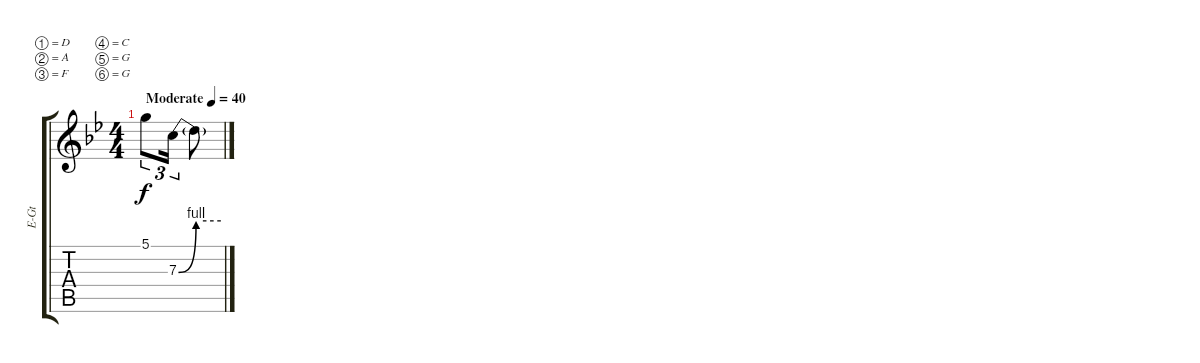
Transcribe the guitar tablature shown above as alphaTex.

\bracketExtendMode groupsimilarinstruments
\otherSystemsTrackNameOrientation horizontal
\track ("Solo Guitar" "E-Gt") {instrument distortionguitar}
\staff {score tabs}
\tuning (D4 A3 F3 C3 G2 G1)
\ts (4 4)
\beaming (8 2 2 2 2)
\tempo (40 "Moderate")
\clef g2
\ks gminor
5.1{acc forcenatural}.8{tu (3 2) dy f instrument distortionguitar beam Down} 7.3{be (bend 0 0 60 4) acc forcenatural}.16{tu (3 2) beam Down} 7.3{be (hold 0 4 60 4) t}.8{beam Down}
